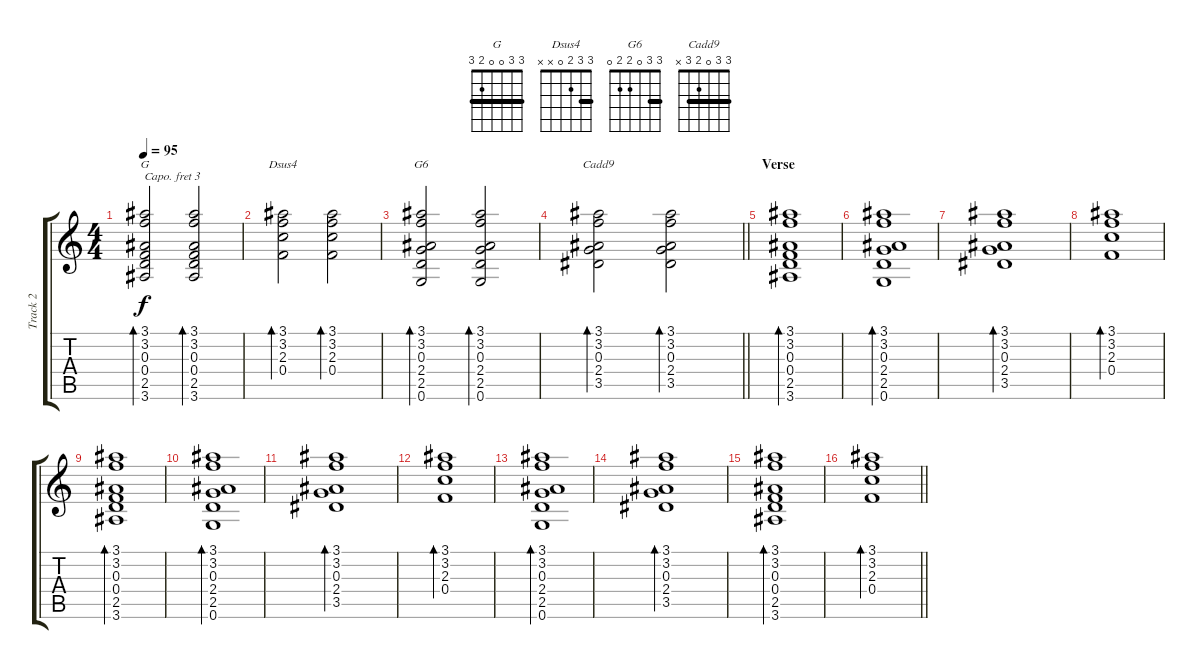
\track ("Track 2" "Track 2") {instrument acousticguitarsteel}
\staff {score tabs}
\capo 3
\tuning (E4 B3 G3 D3 A2 E2) {hide}
\chord ("G" 3 3 0 0 2 3) {barre 3}
\chord ("Dsus4" 3 3 2 0 x x) {barre 3}
\chord ("G6" 3 3 0 2 2 0) {barre 3}
\chord ("Cadd9" 3 3 0 2 3 x) {barre 3}
\ts (4 4)
\tempo 95
\clef g2
\ks c
(3.1 3.2 0.3 0.4 2.5 3.6).2{bd 120 ch "G" dy f} (3.1 3.2 0.3 0.4 2.5 3.6).2{bd 120} |
(3.1 3.2 2.3 0.4).2{bd 120 ch "Dsus4"} (3.1 3.2 2.3 0.4).2{bd 120} |
(3.1 3.2 0.3 2.4 2.5 0.6).2{bd 120 ch "G6"} (3.1 3.2 0.3 2.4 2.5 0.6).2{bd 120} |
\barLineRight lightlight
(3.1 3.2 0.3 2.4 3.5).2{bd 120 ch "Cadd9"} (3.1 3.2 0.3 2.4 3.5).2{bd 120} |
\section ("" "Verse")
(3.1 3.2 0.3 0.4 2.5 3.6).1{bd 120} |
(3.1 3.2 0.3 2.4 2.5 0.6).1{bd 120} |
(3.1 3.2 0.3 2.4 3.5).1{bd 120} |
(3.1 3.2 2.3 0.4).1{bd 120} |
(3.1 3.2 0.3 0.4 2.5 3.6).1{bd 120} |
(3.1 3.2 0.3 2.4 2.5 0.6).1{bd 120} |
(3.1 3.2 0.3 2.4 3.5).1{bd 120} |
(3.1 3.2 2.3 0.4).1{bd 120} |
(3.1 3.2 0.3 2.4 2.5 0.6).1{bd 120} |
(3.1 3.2 0.3 2.4 3.5).1{bd 120} |
(3.1 3.2 0.3 0.4 2.5 3.6).1{bd 120} |
\barLineRight lightlight
(3.1 3.2 2.3 0.4).1{bd 120}
